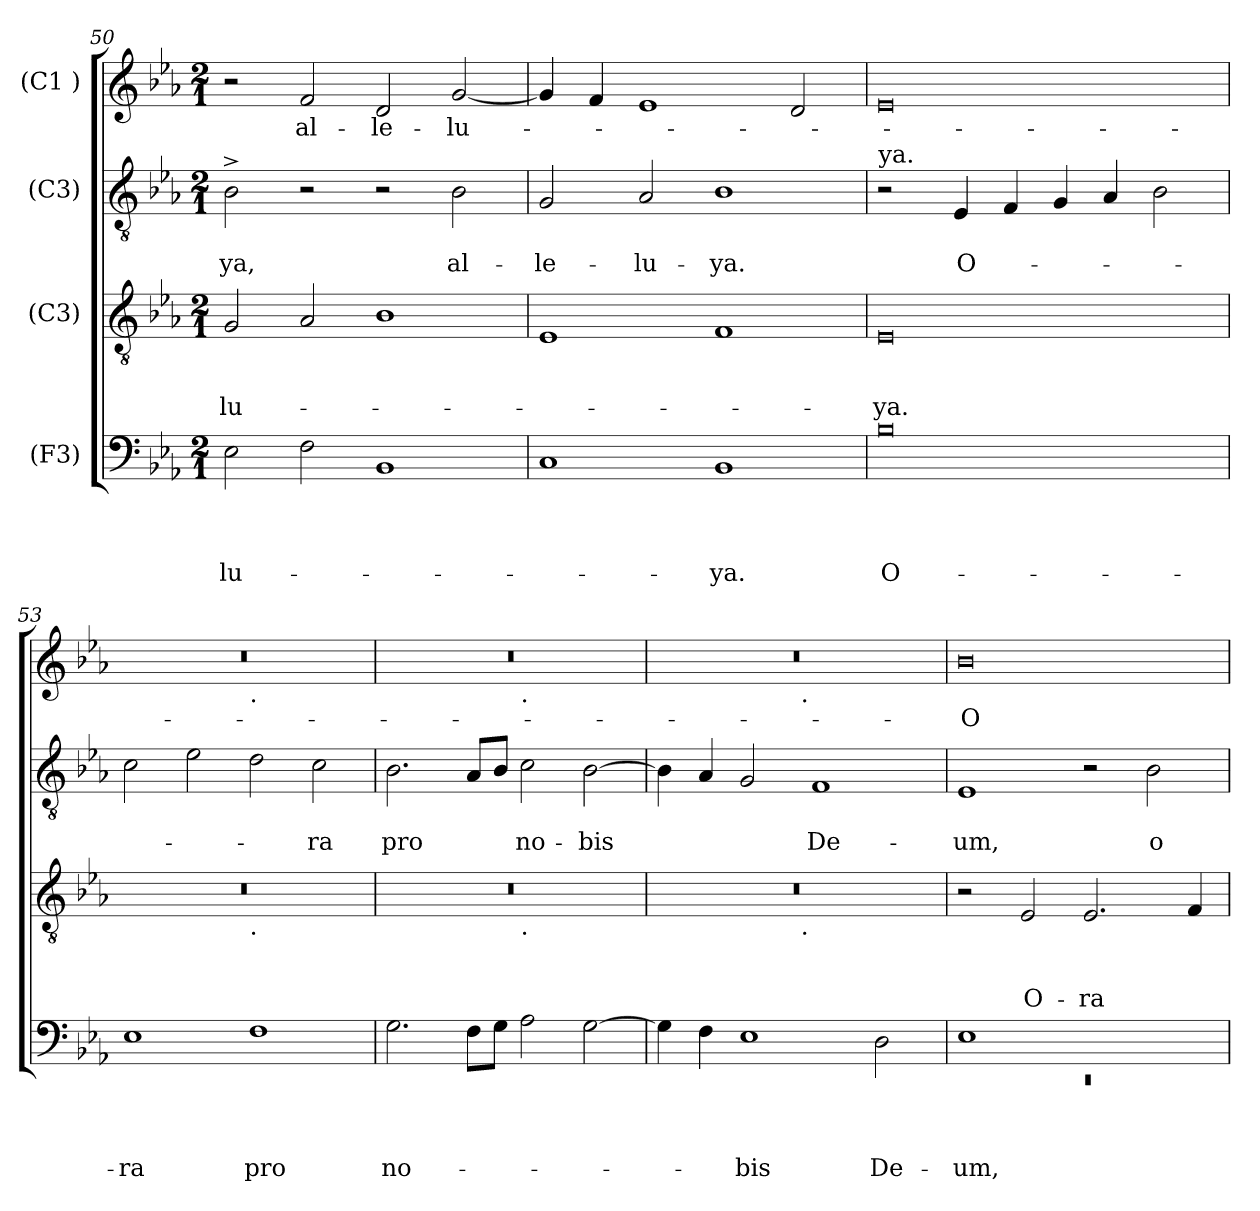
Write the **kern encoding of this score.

**kern	**text	**text	**text	**text	**kern	**text	**text	**text	**kern	**text	**text	**kern	**text
*part4	*part4	*part4	*part4	*part4	*part3	*part3	*part3	*part3	*part2	*part2	*part2	*part1	*part1
*staff4	*staff4	*staff4	*staff4	*staff4	*staff3	*staff3	*staff3	*staff3	*staff2	*staff2	*staff2	*staff1	*staff1
*I"(F3)	*	*	*	*	*I"(C3)	*	*	*	*I"(C3)	*	*	*I"(C1 )	*
*clefF4	*	*	*	*	*clefGv2	*	*	*	*clefGv2	*	*	*clefG2	*
*k[b-e-a-]	*	*	*	*	*k[b-e-a-]	*	*	*	*k[b-e-a-]	*	*	*k[b-e-a-]	*
*E-:	*	*	*	*	*E-:	*	*	*	*E-:	*	*	*E-:	*
*M2/1	*	*	*	*	*M2/1	*	*	*	*M2/1	*	*	*M2/1	*
=50	=50	=50	=50	=50	=50	=50	=50	=50	=50	=50	=50	=50	=50
!	!	!	!	!LO:LY:b	!	!	!	!LO:LY:b	!	!	!LO:LY:b	!	!
2E-\	.	.	.	-lu-	2G/	.	.	-lu-	2B-^>\	.	-ya,	2r	.
!	!	!	!	!	!	!	!	!	!	!	!	!	!LO:LY:b
2F\	.	.	.	.	2A-/	.	.	.	2r	.	.	2f/	al-
!	!	!	!	!	!	!	!	!	!	!	!	!	!LO:LY:b
1BB-	.	.	.	.	1B-	.	.	.	2r	.	.	2d/	-le-
!	!	!	!	!	!	!	!	!	!	!	!LO:LY:b	!	!LO:LY:b
.	.	.	.	.	.	.	.	.	2B-\	.	al-	[<2g/	-lu-
!!LO:LB:g=z
=51	=51	=51	=51	=51	=51	=51	=51	=51	=51	=51	=51	=51	=51
!	!	!	!	!	!	!	!	!	!	!	!LO:LY:b	!	!
1C	.	.	.	.	1E-	.	.	.	2G/	.	-le-	4g/]	.
.	.	.	.	.	.	.	.	.	.	.	.	4f/	.
!	!	!	!	!	!	!	!	!	!	!	!LO:LY:b	!	!
.	.	.	.	.	.	.	.	.	2A-/	.	-lu-	1e-	.
!	!	!	!	!LO:LY:b	!	!	!	!	!	!	!LO:LY:b	!	!
1BB-	.	.	.	-ya.	1F	.	.	.	1B-	.	-ya.	.	.
.	.	.	.	.	.	.	.	.	.	.	.	2d/	.
=52	=52	=52	=52	=52	=52	=52	=52	=52	=52	=52	=52	=52	=52
!	!	!	!	!	!	!	!	!	!LO:TX:a:t=ya.	!	!	!	!
!	!	!	!	!LO:LY:b:rj	!	!	!	!LO:LY:b	!	!	!	!	!
0B-	.	.	.	O-	0E-	.	.	-ya.	2r	.	.	0e-	.
!	!	!	!	!	!	!	!	!	!	!	!LO:LY:b	!	!
.	.	.	.	.	.	.	.	.	4E-/	.	O-	.	.
.	.	.	.	.	.	.	.	.	4F/	.	.	.	.
.	.	.	.	.	.	.	.	.	4G/	.	.	.	.
.	.	.	.	.	.	.	.	.	4A-/	.	.	.	.
.	.	.	.	.	.	.	.	.	2B-\	.	.	.	.
=53	=53	=53	=53	=53	=53	=53	=53	=53	=53	=53	=53	=53	=53
!	!	!	!	!LO:LY:b	!	!	!	!	!	!	!	!	!
*	*	*	*	*	*^	*	*	*	*	*	*	*^	*
1E-	.	.	.	-ra	0r	1ryy	.	.	.	2c\	.	.	0r	1ryy	.
.	.	.	.	.	.	.	.	.	.	2e-\	.	.	.	.	.
!	!	!	!	!	!	!	!	!	!	!	!	!	!	!LO:TX:b:t=.	!
!	!	!	!	!	!	!LO:TX:b:t=.	!	!	!	!	!	!	!	!	!
!	!	!	!	!LO:LY:b	!	!	!	!	!	!	!	!	!	!	!
1F	.	.	.	pro	.	1ryy	.	.	.	2d\	.	.	.	1ryy	.
!	!	!	!	!	!	!	!	!	!	!	!	!LO:LY:b	!	!	!
.	.	.	.	.	.	.	.	.	.	2c\	.	-ra	.	.	.
=54	=54	=54	=54	=54	=54	=54	=54	=54	=54	=54	=54	=54	=54	=54	=54
!	!	!	!	!LO:LY:b	!	!	!	!	!	!	!	!LO:LY:b	!	!	!
2.G\	.	.	.	no-	0r	1ryy	.	.	.	2.B-\	.	pro	0r	1ryy	.
8F\L	.	.	.	.	.	.	.	.	.	8A-/L	.	.	.	.	.
8G\J	.	.	.	.	.	.	.	.	.	8B-/J	.	.	.	.	.
!	!	!	!	!	!	!	!	!	!	!	!	!	!	!LO:TX:b:t=.	!
!	!	!	!	!	!	!LO:TX:b:t=.	!	!	!	!	!	!	!	!	!
!	!	!	!	!	!	!	!	!	!	!	!	!LO:LY:b	!	!	!
2A-\	.	.	.	.	.	1ryy	.	.	.	2c\	.	no-	.	1ryy	.
!	!	!	!	!	!	!	!	!	!	!	!	!LO:LY:b	!	!	!
[>2G\	.	.	.	.	.	.	.	.	.	[>2B-\	.	-bis	.	.	.
=55	=55	=55	=55	=55	=55	=55	=55	=55	=55	=55	=55	=55	=55	=55	=55
4G\]	.	.	.	.	0r	2ryy	.	.	.	4B-\]	.	.	0r	2ryy	.
4F\	.	.	.	.	.	.	.	.	.	4A-/	.	.	.	.	.
!	!	!	!	!LO:LY:b	!	!	!	!	!	!	!	!	!	!	!
1E-	.	.	.	-bis	.	4...ryy	.	.	.	2G/	.	.	.	4...ryy	.
!	!	!	!	!	!	!	!	!	!	!	!	!	!	!LO:TX:b:t=.	!
!	!	!	!	!	!	!LO:TX:b:t=.	!	!	!	!	!	!	!	!	!
.	.	.	.	.	.	1ryy	.	.	.	.	.	.	.	1ryy	.
!	!	!	!	!	!	!	!	!	!	!	!	!LO:LY:b	!	!	!
.	.	.	.	.	.	.	.	.	.	1F	.	De-	.	.	.
!	!	!	!	!LO:LY:b	!	!	!	!	!	!	!	!	!	!	!
2D\	.	.	.	De-	.	.	.	.	.	.	.	.	.	.	.
.	.	.	.	.	.	32ryy	.	.	.	.	.	.	.	32ryy	.
!!LO:PB:g=z
=56	=56	=56	=56	=56	=56	=56	=56	=56	=56	=56	=56	=56	=56	=56	=56
*^	*	*	*	*	*	*	*	*	*	*	*	*	*	*	*
!	!LO:N:vis=1	!	!	!	!LO:LY:b	!	!	!	!	!	!	!	!LO:LY:b	!	!	!LO:LY:b:rj
*	*	*	*	*	*	*v	*v	*	*	*	*	*	*	*v	*v	*
1E-	0rEE	.	.	.	-um,	2r	.	.	.	1E-	.	-um,	0b-	-O-
!	!	!	!	!	!	!	!	!	!LO:LY:b	!	!	!	!	!
.	.	.	.	.	.	2E-/	.	.	O-	.	.	.	.	.
!	!	!	!	!	!	!	!	!	!LO:LY:b	!	!	!	!	!
1ryy	.	.	.	.	.	2.E-/	.	.	-ra	2r	.	.	.	.
!	!	!	!	!	!	!	!	!	!	!	!	!LO:LY:b	!	!
.	.	.	.	.	.	.	.	.	.	2B-\	.	o-	.	.
.	.	.	.	.	.	4F/	.	.	.	.	.	.	.	.
*v	*v	*	*	*	*	*	*	*	*	*	*	*	*	*
=	=	=	=	=	=	=	=	=	=	=	=	=	=
*-	*-	*-	*-	*-	*-	*-	*-	*-	*-	*-	*-	*-	*-
